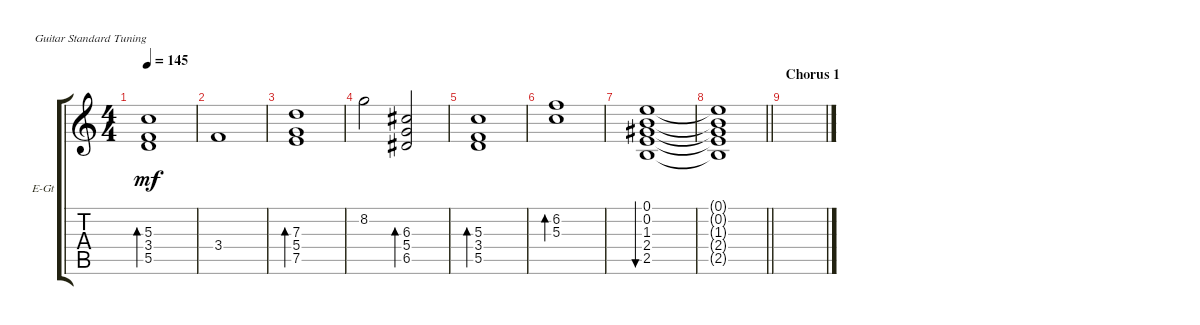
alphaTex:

\bracketExtendMode groupsimilarinstruments
\firstSystemTrackNameOrientation horizontal
\otherSystemsTrackNameOrientation horizontal
\track ("guitar acoustic (Artur Potemkin)" "E-Gt") {instrument electricguitarclean}
\staff {score tabs}
\tuning (E4 B3 G3 D3 A2 E2)
\ts (4 4)
\tempo 145
\clef g2
\scale
0.333333
\ks aminor
(5.5 5.3 3.4).1{bd 231 dy mf} |
\scale
0.333333 3.4.1 |
\scale
0.333333 (7.5 5.4 7.3).1{bd 228} |
\scale
0.333333 8.2.2 (6.5 5.4 6.3).2{bd 225} |
\scale
0.333333 (5.3 3.4 5.5).1{bd 222} |
\scale
0.333333 (6.2 5.3).1{bd 30} |
\scale
0.333333 (1.3 2.4 2.5 0.2 0.1).1{bu 355} |
\scale
0.333333
\barLineRight lightlight
(1.3{t} 2.4{t} 2.5{t} 0.1{t} 0.2{t}).1 |
\section ("" "Chorus 1")
\scale
0.333333 |
\scale
0.333333 |
\scale
0.333333 |
\scale
0.333333 |
\scale
0.333333 |
\scale
0.333333 |
\scale
0.333333 |
\scale
0.333333
